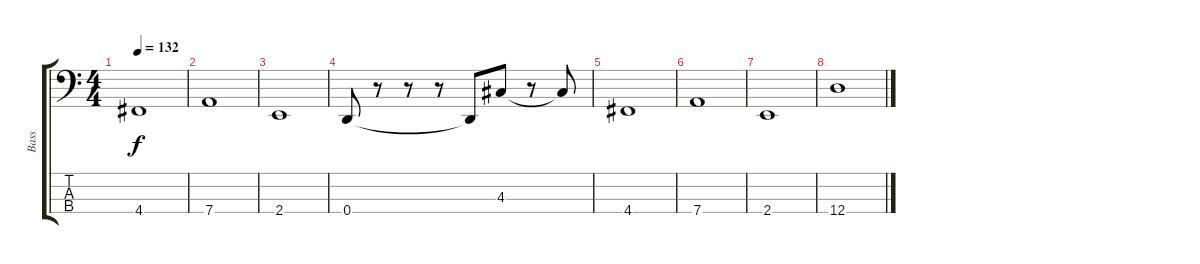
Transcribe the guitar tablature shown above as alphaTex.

\track ("Bass" "Bass") {instrument electricbasspick}
\staff {score tabs}
\tuning (G2 D2 A1 D1) {hide}
\ts (4 4)
\tempo 132
\clef f4
\ks c
4.4.1{dy f} |
7.4.1 |
2.4.1 |
0.4.8 r.8 r.8 r.8 0.4{t}.8 4.3.8 r.8 4.3{t}.8 |
4.4.1 |
7.4.1 |
2.4.1 |
12.4.1
